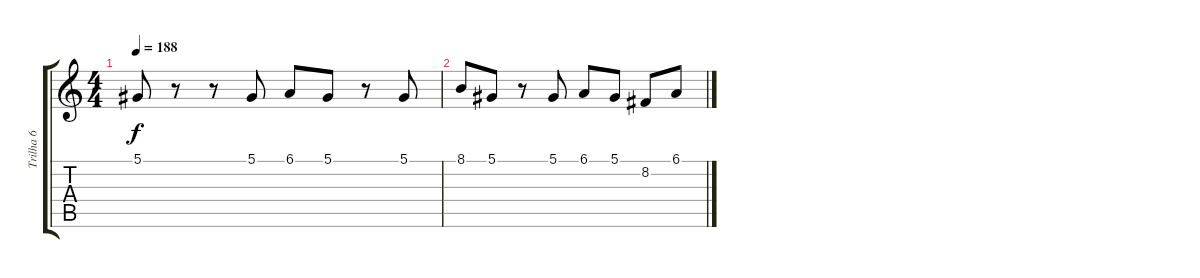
\track ("Trilha 6" "Trilha 6") {instrument synthstrings1}
\staff {score tabs}
\tuning (Eb4 Bb3 Gb3 Db3 Ab2 Eb2) {hide}
\ts (4 4)
\tempo 188
\clef g2
\ks c
5.1.8{dy f} r.8 r.8 5.1.8 6.1.8 5.1.8 r.8 5.1.8 |
8.1.8 5.1.8 r.8 5.1.8 6.1.8 5.1.8 8.2.8 6.1.8
